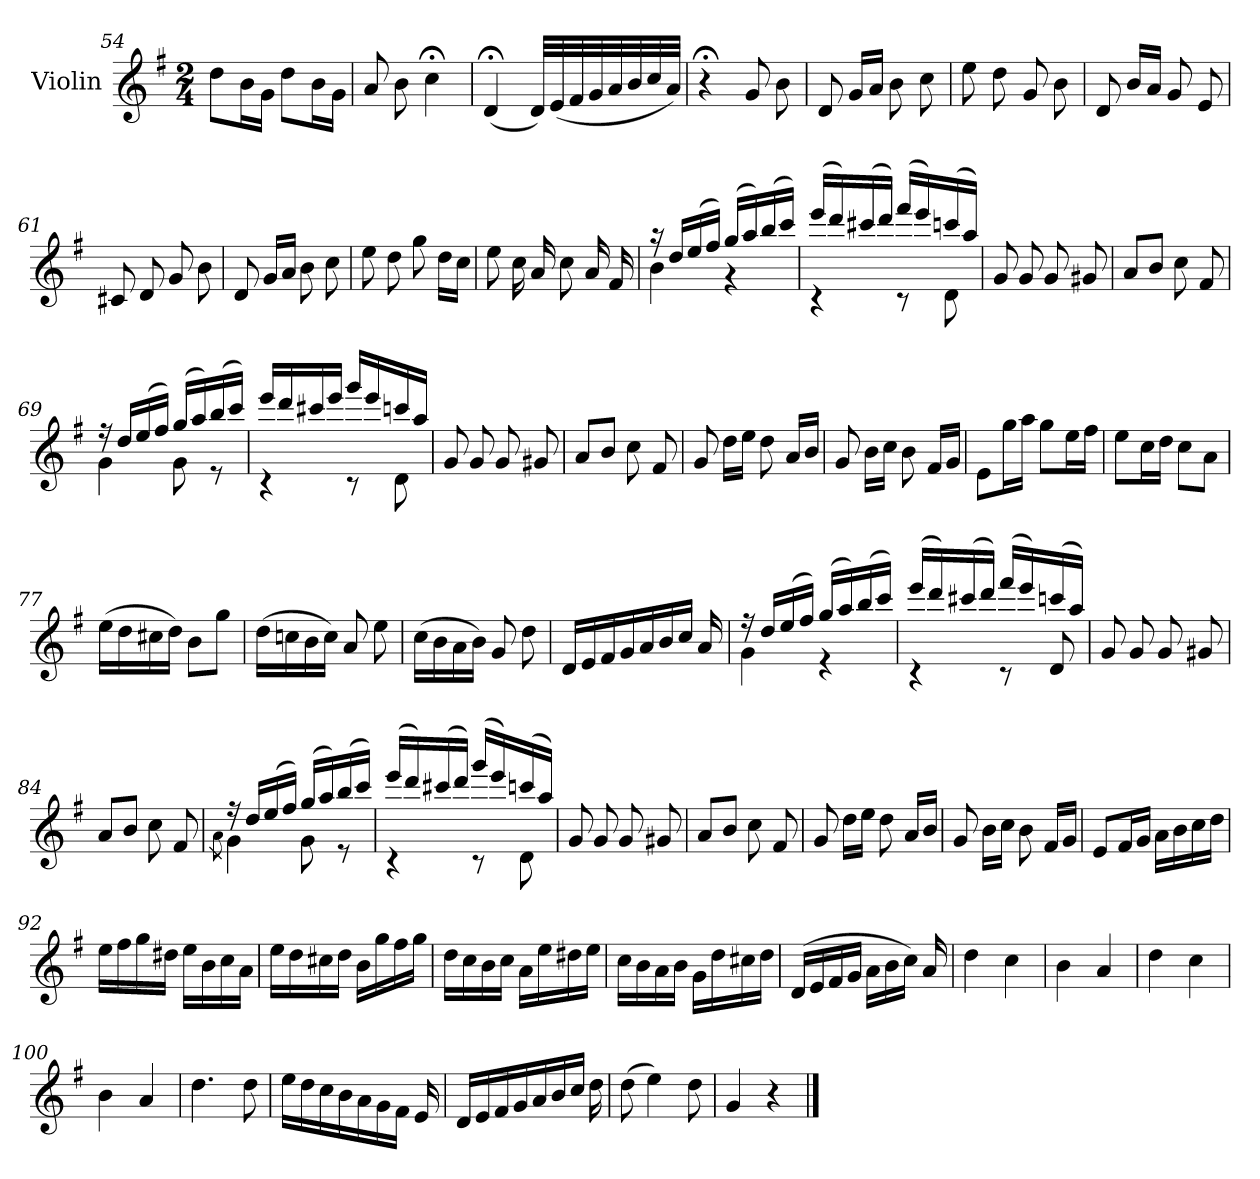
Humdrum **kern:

**kern
*part1
*staff1
*I"Violin
*I'Vln.
*clefG2
*k[f#]
*M2/4
=54
8dd\L
16b\L
16g\JJ
8dd\L
16b\L
16g\JJ
=55
8a/
8b\
4cc;<\
=56
(<4d;</
32d/LLL)
(<32e/
32f#/
32g/
32a/
32b/
32cc/
32a/JJJ)
=57
4r;<
8g/
8b\
!!LO:PB:g=z
=58
8d/
16g/LL
16a/JJ
8b\
8cc\
=59
8ee\
8dd\
8g/
8b\
=60
8d/
16b/LL
16a/JJ
8g/
8e/
=61
8c#X/
8d/
8g/
8b\
=62
8d/
16g/LL
16a/JJ
8b\
8cc\
=63
8ee\
8dd\
8gg\
16dd\LL
16cc\JJ
=64
8ee\
16cc\
16a/
8cc\
16a/
16f#/
!!LO:LB:g=z
=65
*^
16r	4b\
16dd/LL	.
(>16ee/	.
16ff#/JJ)	.
(>16gg/LL	4r
16aa/)	.
(>16bb/	.
16ccc/JJ)	.
=66	=66
(>16eee/LL	4r
16ddd/)	.
(>16ccc#X/	.
16ddd/JJ)	.
(>16fff#/LL	8r
16eee/)	.
(>16cccn/	8d\
16aa/JJ)	.
*v	*v
=67
8g/
8g/
8g/
8g#X/
=68
8a/L
8b/J
8cc\
8f#/
=69
*^
16r	4g\
16dd/LL	.
(>16ee/	.
16ff#/JJ)	.
(>16gg/LL	8g\
16aa/)	.
(>16bb/	8r
16ccc/JJ)	.
!!LO:LB:g=z	!!
=70	=70
16eee/LL	4r
16ddd/	.
16ccc#X/	.
16eee/JJ	.
16ggg/LL	8r
16eee/	.
16cccn/	8d\
16aa/JJ	.
*v	*v
=71
8g/
8g/
8g/
8g#X/
=72
8a/L
8b/J
8cc\
8f#/
=73
8g/
16dd\LL
16ee\JJ
8dd\
16a/LL
16b/JJ
=74
8g/
16b\LL
16cc\JJ
8b\
16f#/LL
16g/JJ
=75
8e\L
16gg\L
16aa\JJ
8gg\L
16ee\L
16ff#\JJ
!!LO:LB:g=z
=76
8ee\L
16cc\L
16dd\JJ
8cc\L
8a\J
=77
(>16ee\LL
16dd\
16cc#X\
16dd\JJ)
8b\L
8gg\J
=78
(>16dd\LL
16ccn\
16b\
16cc\JJ)
8a/
8ee\
=79
(>16cc\LL
16b\
16a\
16b\JJ)
8g/
8dd\
=80
16d/LL
16e/
16f#/
16g/
16a/
16b/
16cc/JJ
16a/
=81
*^
16r	4g\
16dd/LL	.
(>16ee/	.
16ff#/JJ)	.
(>16gg/LL	4r
16aa/)	.
(>16bb/	.
16ccc/JJ)	.
!!LO:LB:g=z	!!
=82	=82
(>16eee/LL	4r
16ddd/)	.
(>16ccc#X/	.
16ddd/JJ)	.
(>16fff#/LL	8r
16eee/)	.
(>16cccn/	8d/
16aa/JJ)	.
*v	*v
=83
8g/
8g/
8g/
8g#X/
=84
8a/L
8b/J
8cc\
8f#/
=85
*^
.	8qa\
16r	4g\
16dd/LL	.
(>16ee/	.
16ff#/JJ)	.
(>16gg/LL	8g\
16aa/)	.
(>16bb/	8r
16ccc/JJ)	.
=86	=86
(>16eee/LL	4r
16ddd/)	.
(>16ccc#X/	.
16ddd/JJ)	.
(>16ggg/LL	8r
16eee/)	.
(>16cccn/	8d\
16aa/JJ)	.
*v	*v
!!LO:LB:g=z
=87
8g/
8g/
8g/
8g#X/
=88
8a/L
8b/J
8cc\
8f#/
=89
8g/
16dd\LL
16ee\JJ
8dd\
16a/LL
16b/JJ
=90
8g/
16b\LL
16cc\JJ
8b\
16f#/LL
16g/JJ
=91
8e/L
16f#/L
16g/JJ
16a\LL
16b\
16cc\
16dd\JJ
=92
16ee\LL
16ff#\
16gg\
16dd#X\JJ
16ee\LL
16b\
16cc\
16a\JJ
!!LO:LB:g=z
=93
16ee\LL
16dd\
16cc#X\
16dd\JJ
16b\LL
16gg\
16ff#\
16gg\JJ
=94
16dd\LL
16cc\
16b\
16cc\JJ
16a\LL
16ee\
16dd#X\
16ee\JJ
=95
16cc\LL
16b\
16a\
16b\JJ
16g\LL
16dd\
16cc#X\
16dd\JJ
=96
(>16d/LL
16e/
16f#/
16g/JJ
16a\LL
16b\
16cc\JJ)
16a/
=97
4dd\
4cc\
=98
4b\
4a/
!!LO:LB:g=z
=99
4dd\
4cc\
=100
4b\
4a/
=101
4.dd\
8dd\
=102
16ee\LL
16dd\
16cc\
16b\
16a\
16g\
16f#\JJ
16e/
=103
16d/LL
16e/
16f#/
16g/
16a/
16b/
16cc/JJ
16dd\
=104
(>8dd\
4ee\)
8dd\
=105
4g/
4r
==
*-
